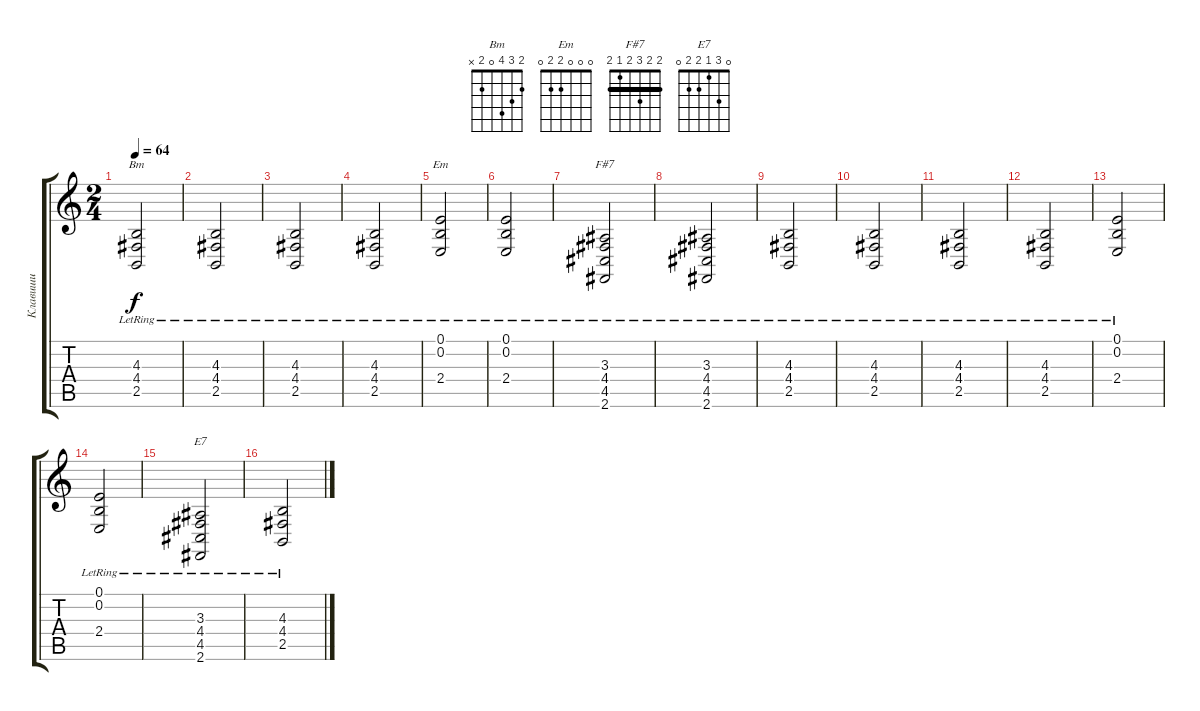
\track ("Клавиши" "Клавиши") {instrument stringensemble1}
\staff {score tabs}
\tuning (E4 B3 G3 D3 A2 E2) {hide}
\chord ("Bm" 2 3 4 0 2 x)
\chord ("Em" 0 0 0 2 2 0)
\chord ("F#7" 2 2 3 2 1 2) {barre 2}
\chord ("E7" 0 3 1 2 2 0)
\ts (2 4)
\tempo 64
\clef g2
\ks c
(4.3{lr} 4.4{lr} 2.5{lr}).2{ch "Bm" dy f} |
(4.3{lr} 4.4{lr} 2.5{lr}).2 |
(4.3{lr} 4.4{lr} 2.5{lr}).2 |
(4.3{lr} 4.4{lr} 2.5{lr}).2 |
(0.1{lr} 0.2{lr} 2.4{lr}).2{ch "Em"} |
(0.1{lr} 0.2{lr} 2.4{lr}).2 |
(3.3{lr} 4.4{lr} 4.5{lr} 2.6{lr}).2{ch "F#7"} |
(3.3{lr} 4.4{lr} 4.5{lr} 2.6{lr}).2 |
(4.3{lr} 4.4{lr} 2.5{lr}).2 |
(4.3{lr} 4.4{lr} 2.5{lr}).2 |
(4.3{lr} 4.4{lr} 2.5{lr}).2 |
(4.3{lr} 4.4{lr} 2.5{lr}).2 |
(0.1{lr} 0.2{lr} 2.4{lr}).2 |
(0.1{lr} 0.2{lr} 2.4{lr}).2 |
(3.3{lr} 4.4{lr} 4.5{lr} 2.6{lr}).2{ch "E7"} |
(4.3{lr} 4.4{lr} 2.5{lr}).2
